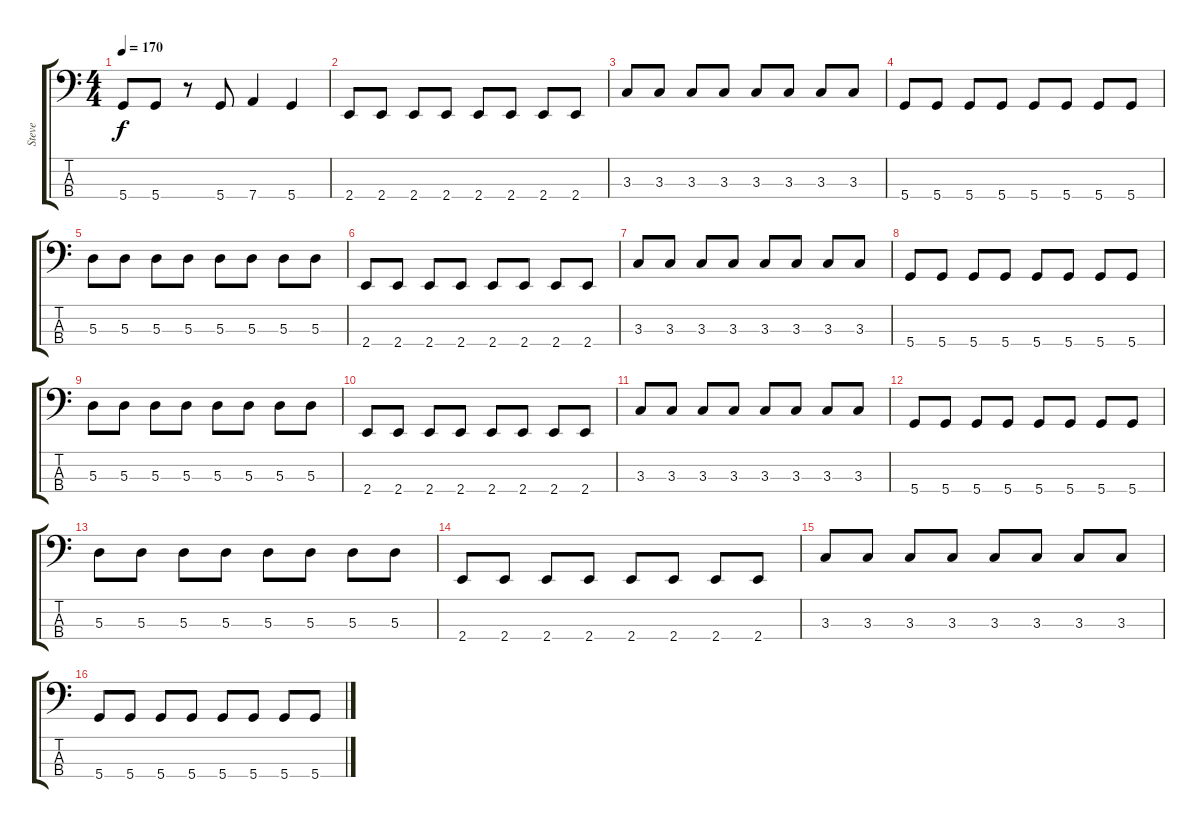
\track ("Steve" "Steve") {instrument electricbasspick}
\staff {score tabs}
\tuning (G2 D2 A1 D1) {hide}
\ts (4 4)
\tempo 170
\clef f4
\ks c
5.4.8{dy f} 5.4.8 r.8 5.4.8 7.4.4 5.4.4 |
2.4.8 2.4.8 2.4.8 2.4.8 2.4.8 2.4.8 2.4.8 2.4.8 |
3.3.8 3.3.8 3.3.8 3.3.8 3.3.8 3.3.8 3.3.8 3.3.8 |
5.4.8 5.4.8 5.4.8 5.4.8 5.4.8 5.4.8 5.4.8 5.4.8 |
5.3.8 5.3.8 5.3.8 5.3.8 5.3.8 5.3.8 5.3.8 5.3.8 |
2.4.8 2.4.8 2.4.8 2.4.8 2.4.8 2.4.8 2.4.8 2.4.8 |
3.3.8 3.3.8 3.3.8 3.3.8 3.3.8 3.3.8 3.3.8 3.3.8 |
5.4.8 5.4.8 5.4.8 5.4.8 5.4.8 5.4.8 5.4.8 5.4.8 |
5.3.8 5.3.8 5.3.8 5.3.8 5.3.8 5.3.8 5.3.8 5.3.8 |
2.4.8 2.4.8 2.4.8 2.4.8 2.4.8 2.4.8 2.4.8 2.4.8 |
3.3.8 3.3.8 3.3.8 3.3.8 3.3.8 3.3.8 3.3.8 3.3.8 |
5.4.8 5.4.8 5.4.8 5.4.8 5.4.8 5.4.8 5.4.8 5.4.8 |
5.3.8 5.3.8 5.3.8 5.3.8 5.3.8 5.3.8 5.3.8 5.3.8 |
2.4.8 2.4.8 2.4.8 2.4.8 2.4.8 2.4.8 2.4.8 2.4.8 |
3.3.8 3.3.8 3.3.8 3.3.8 3.3.8 3.3.8 3.3.8 3.3.8 |
5.4.8 5.4.8 5.4.8 5.4.8 5.4.8 5.4.8 5.4.8 5.4.8
